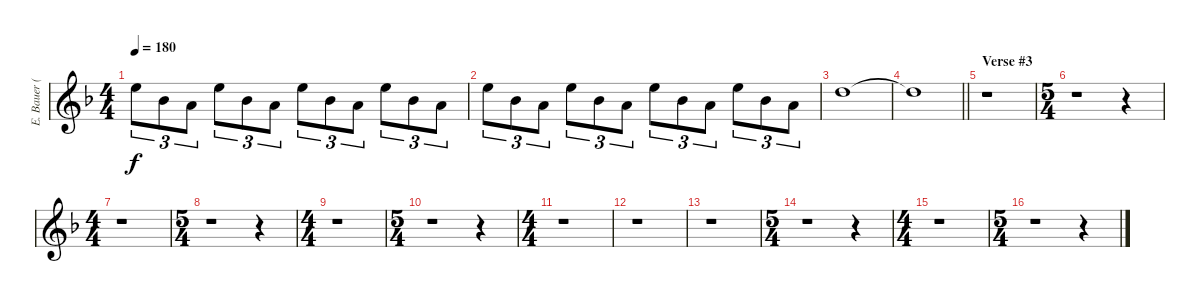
\track ("E. Bauer (Keyboard)" "E. Bauer (") {instrument lead2sawtooth}
\staff {score}
\tuning (E4 B3 G3 D3 A2 E2) {hide}
\ts (4 4)
\tempo 180
\clef g2
\ks dminor
17.2.8{tu (3 2) dy f} 11.2.8{tu (3 2)} 10.2.8{tu (3 2)} 17.2.8{tu (3 2)} 11.2.8{tu (3 2)} 10.2.8{tu (3 2)} 17.2.8{tu (3 2)} 11.2.8{tu (3 2)} 10.2.8{tu (3 2)} 17.2.8{tu (3 2)} 11.2.8{tu (3 2)} 10.2.8{tu (3 2)} |
17.2.8{tu (3 2)} 11.2.8{tu (3 2)} 10.2.8{tu (3 2)} 17.2.8{tu (3 2)} 11.2.8{tu (3 2)} 10.2.8{tu (3 2)} 17.2.8{tu (3 2)} 11.2.8{tu (3 2)} 10.2.8{tu (3 2)} 17.2.8{tu (3 2)} 11.2.8{tu (3 2)} 10.2.8{tu (3 2)} |
15.2.1 |
\barLineRight lightlight
15.2{t}.1 |
\section ("" "Verse #3")
r.1 |
\ts (5 4)
r.1 r.4 |
\ts (4 4)
r.1 |
\ts (5 4)
r.1 r.4 |
\ts (4 4)
r.1 |
\ts (5 4)
r.1 r.4 |
\ts (4 4)
r.1 |
r.1 |
r.1 |
\ts (5 4)
r.1 r.4 |
\ts (4 4)
r.1 |
\ts (5 4)
r.1 r.4
